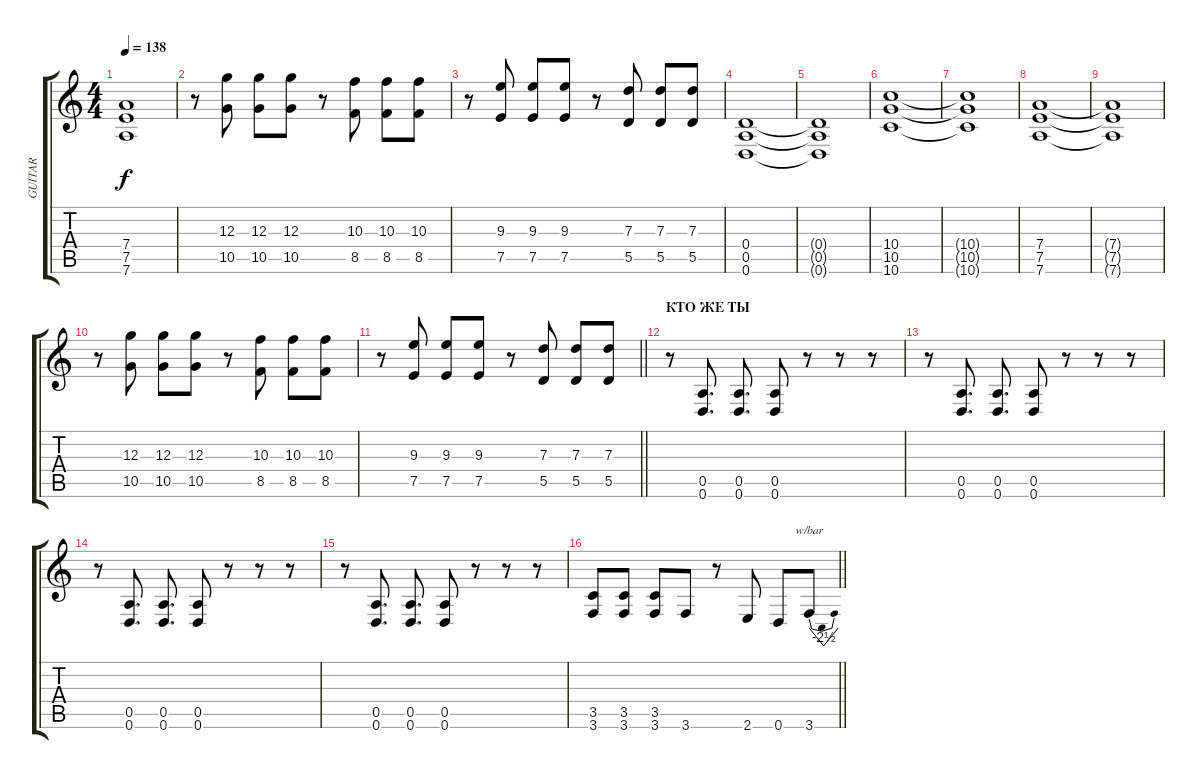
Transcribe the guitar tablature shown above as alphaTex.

\track ("GUITAR" "GUITAR") {instrument distortionguitar}
\staff {score tabs}
\tuning (E4 B3 G3 D3 A2 D2) {hide}
\ts (4 4)
\tempo 138
\clef g2
\ks c
(7.4{t} 7.5{t} 7.6{t}).1{dy f} |
r.8 (12.3 10.5).8 (12.3 10.5).8 (12.3 10.5).8 r.8 (10.3 8.5).8 (10.3 8.5).8 (10.3 8.5).8 |
r.8 (9.3 7.5).8 (9.3 7.5).8 (9.3 7.5).8 r.8 (7.3 5.5).8 (7.3 5.5).8 (7.3 5.5).8 |
(0.4 0.5 0.6).1 |
(0.4{t} 0.5{t} 0.6{t}).1 |
(10.4 10.5 10.6).1 |
(10.4{t} 10.5{t} 10.6{t}).1 |
(7.4 7.5 7.6).1 |
(7.4{t} 7.5{t} 7.6{t}).1 |
r.8 (12.3 10.5).8 (12.3 10.5).8 (12.3 10.5).8 r.8 (10.3 8.5).8 (10.3 8.5).8 (10.3 8.5).8 |
\barLineRight lightlight
r.8 (9.3 7.5).8 (9.3 7.5).8 (9.3 7.5).8 r.8 (7.3 5.5).8 (7.3 5.5).8 (7.3 5.5).8 |
\section ("" "КТО ЖЕ ТЫ")
r.8 (0.5 0.6).8{d} (0.5 0.6).8{d} (0.5 0.6).8 r.8 r.8 r.8 |
r.8 (0.5 0.6).8{d} (0.5 0.6).8{d} (0.5 0.6).8 r.8 r.8 r.8 |
r.8 (0.5 0.6).8{d} (0.5 0.6).8{d} (0.5 0.6).8 r.8 r.8 r.8 |
r.8 (0.5 0.6).8{d} (0.5 0.6).8{d} (0.5 0.6).8 r.8 r.8 r.8 |
\barLineRight lightlight
(3.5 3.6).8 (3.5 3.6).8 (3.5 3.6).8 3.6.8 r.8 2.6.8 0.6.8 3.6.8{tbe (dip default 0 0 30 -10 60 0)}
